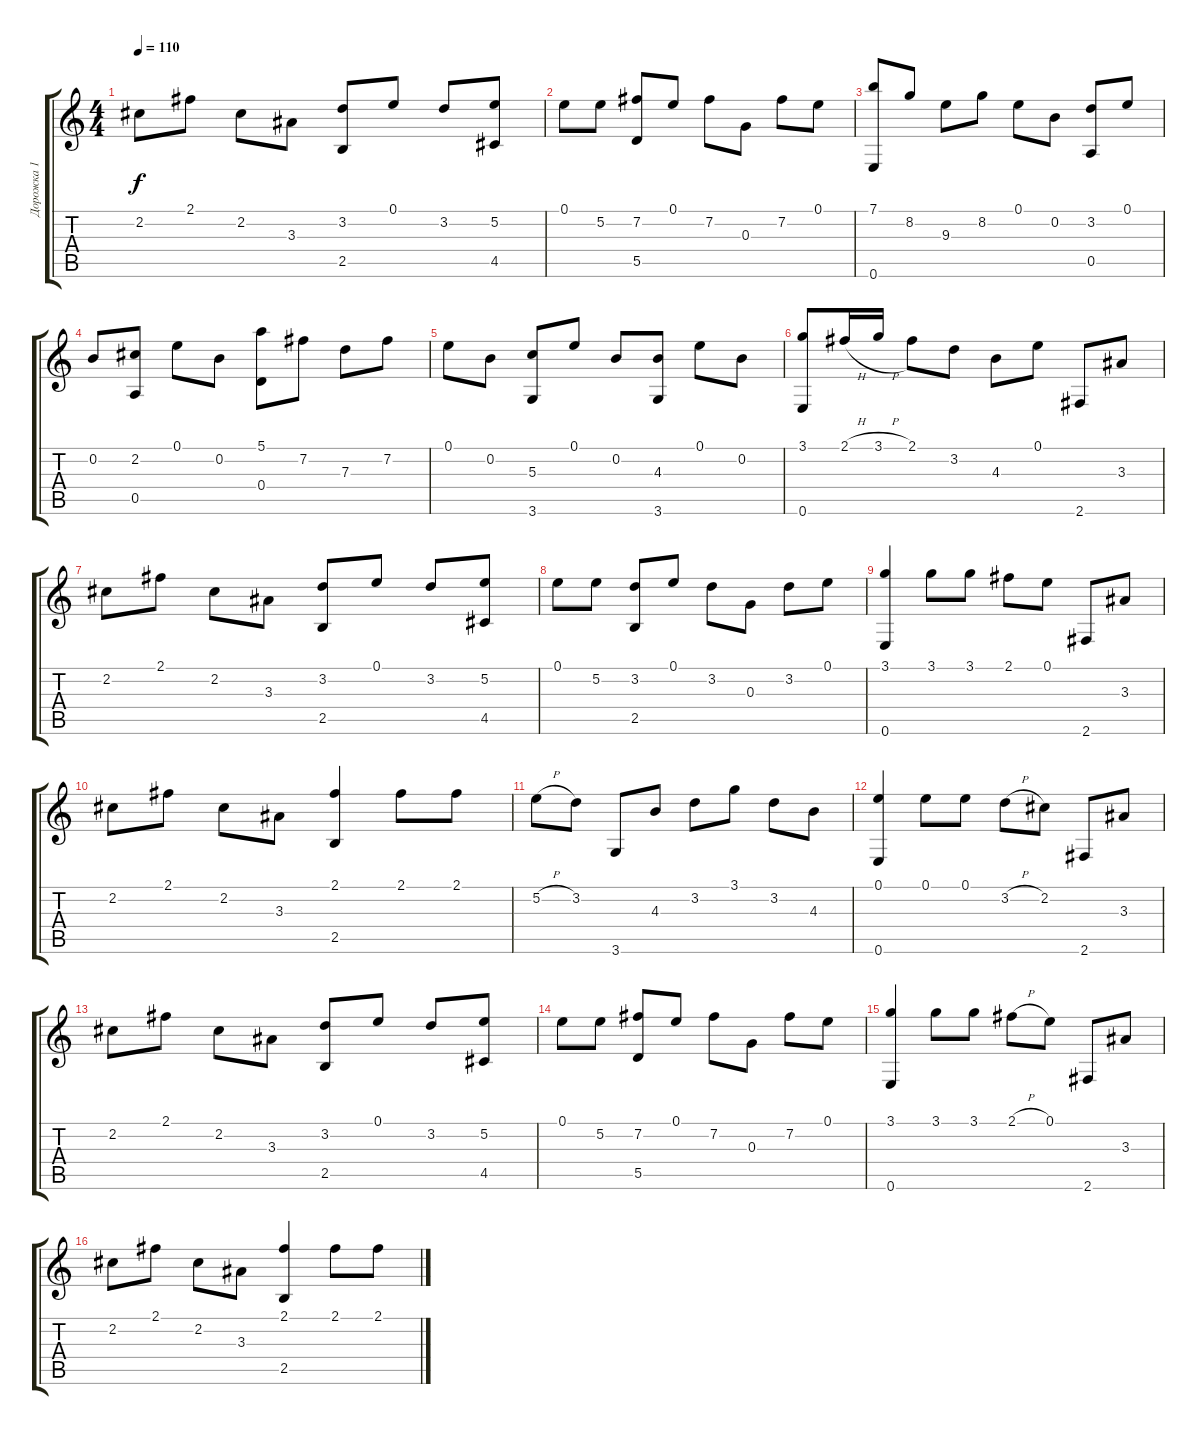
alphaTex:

\track ("Дорожка 1" "Дорожка 1") {instrument acousticguitarnylon}
\staff {score tabs}
\tuning (E4 B3 G3 D3 A2 E2) {hide}
\ts (4 4)
\tempo 110
\clef g2
\ks c
2.2.8{dy f} 2.1.8 2.2.8 3.3.8 (3.2 2.5).8 0.1.8 3.2.8 (5.2 4.5).8 |
0.1.8 5.2.8 (7.2 5.5).8 0.1.8 7.2.8 0.3.8 7.2.8 0.1.8 |
(7.1 0.6).8 8.2.8 9.3.8 8.2.8 0.1.8 0.2.8 (3.2 0.5).8 0.1.8 |
0.2.8 (2.2 0.5).8 0.1.8 0.2.8 (5.1 0.4).8 7.2.8 7.3.8 7.2.8 |
0.1.8 0.2.8 (5.3 3.6).8 0.1.8 0.2.8 (4.3 3.6).8 0.1.8 0.2.8 |
(3.1 0.6).8 2.1{h}.16 3.1{h}.16 2.1.8 3.2.8 4.3.8 0.1.8 2.6.8 3.3.8 |
2.2.8 2.1.8 2.2.8 3.3.8 (3.2 2.5).8 0.1.8 3.2.8 (5.2 4.5).8 |
0.1.8 5.2.8 (3.2 2.5).8 0.1.8 3.2.8 0.3.8 3.2.8 0.1.8 |
(3.1 0.6).4 3.1.8 3.1.8 2.1.8 0.1.8 2.6.8 3.3.8 |
2.2.8 2.1.8 2.2.8 3.3.8 (2.1 2.5).4 2.1.8 2.1.8 |
5.2{h}.8 3.2.8 3.6.8 4.3.8 3.2.8 3.1.8 3.2.8 4.3.8 |
(0.1 0.6).4 0.1.8 0.1.8 3.2{h}.8 2.2.8 2.6.8 3.3.8 |
2.2.8 2.1.8 2.2.8 3.3.8 (3.2 2.5).8 0.1.8 3.2.8 (5.2 4.5).8 |
0.1.8 5.2.8 (7.2 5.5).8 0.1.8 7.2.8 0.3.8 7.2.8 0.1.8 |
(3.1 0.6).4 3.1.8 3.1.8 2.1{h}.8 0.1.8 2.6.8 3.3.8 |
2.2.8 2.1.8 2.2.8 3.3.8 (2.1 2.5).4 2.1.8 2.1.8
